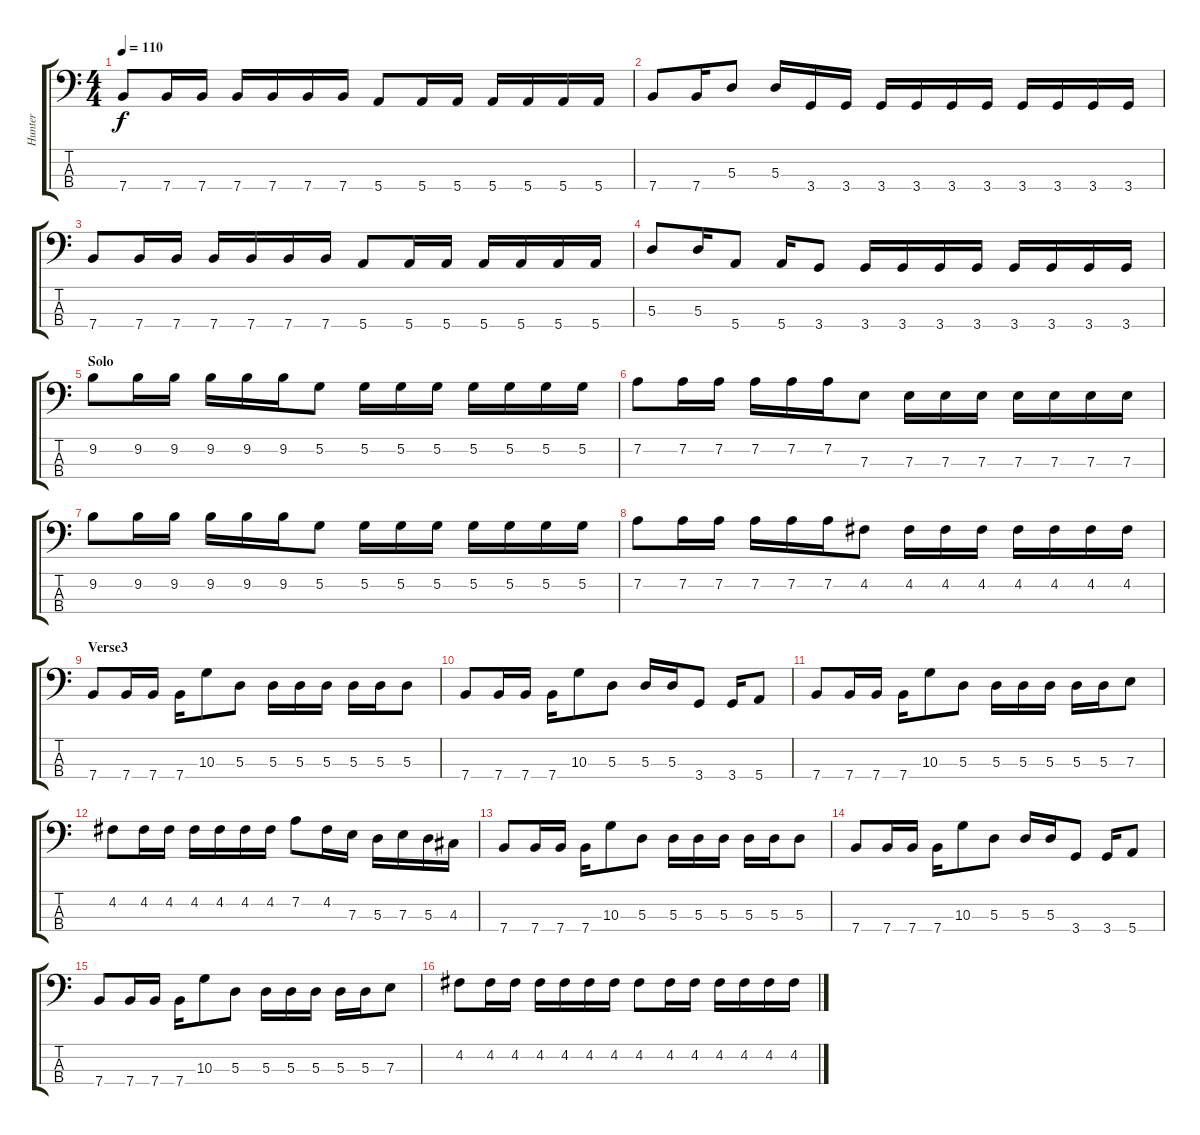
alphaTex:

\track ("Hunter" "Hunter") {instrument electricbasspick}
\staff {score tabs}
\tuning (G2 D2 A1 E1) {hide}
\ts (4 4)
\tempo 110
\clef f4
\ks c
7.4.8{dy f} 7.4.16 7.4.16 7.4.16 7.4.16 7.4.16 7.4.16 5.4.8 5.4.16 5.4.16 5.4.16 5.4.16 5.4.16 5.4.16 |
7.4.8 7.4.16 5.3.8 5.3.16 3.4.16 3.4.16 3.4.16 3.4.16 3.4.16 3.4.16 3.4.16 3.4.16 3.4.16 3.4.16 |
7.4.8 7.4.16 7.4.16 7.4.16 7.4.16 7.4.16 7.4.16 5.4.8 5.4.16 5.4.16 5.4.16 5.4.16 5.4.16 5.4.16 |
5.3.8 5.3.16 5.4.8 5.4.16 3.4.8 3.4.16 3.4.16 3.4.16 3.4.16 3.4.16 3.4.16 3.4.16 3.4.16 |
\section ("" "Solo")
9.2.8 9.2.16 9.2.16 9.2.16 9.2.16 9.2.16 5.2.8 5.2.16 5.2.16 5.2.16 5.2.16 5.2.16 5.2.16 5.2.16 |
7.2.8 7.2.16 7.2.16 7.2.16 7.2.16 7.2.16 7.3.8 7.3.16 7.3.16 7.3.16 7.3.16 7.3.16 7.3.16 7.3.16 |
9.2.8 9.2.16 9.2.16 9.2.16 9.2.16 9.2.16 5.2.8 5.2.16 5.2.16 5.2.16 5.2.16 5.2.16 5.2.16 5.2.16 |
7.2.8 7.2.16 7.2.16 7.2.16 7.2.16 7.2.16 4.2.8 4.2.16 4.2.16 4.2.16 4.2.16 4.2.16 4.2.16 4.2.16 |
\section ("" "Verse3")
7.4.8 7.4.16 7.4.16 7.4.16 10.3.8 5.3.8 5.3.16 5.3.16 5.3.16 5.3.16 5.3.16 5.3.8 |
7.4.8 7.4.16 7.4.16 7.4.16 10.3.8 5.3.8 5.3.16 5.3.16 3.4.8 3.4.16 5.4.8 |
7.4.8 7.4.16 7.4.16 7.4.16 10.3.8 5.3.8 5.3.16 5.3.16 5.3.16 5.3.16 5.3.16 7.3.8 |
4.2.8 4.2.16 4.2.16 4.2.16 4.2.16 4.2.16 4.2.16 7.2.8 4.2.16 7.3.16 5.3.16 7.3.16 5.3.16 4.3.16 |
7.4.8 7.4.16 7.4.16 7.4.16 10.3.8 5.3.8 5.3.16 5.3.16 5.3.16 5.3.16 5.3.16 5.3.8 |
7.4.8 7.4.16 7.4.16 7.4.16 10.3.8 5.3.8 5.3.16 5.3.16 3.4.8 3.4.16 5.4.8 |
7.4.8 7.4.16 7.4.16 7.4.16 10.3.8 5.3.8 5.3.16 5.3.16 5.3.16 5.3.16 5.3.16 7.3.8 |
4.2.8 4.2.16 4.2.16 4.2.16 4.2.16 4.2.16 4.2.16 4.2.8 4.2.16 4.2.16 4.2.16 4.2.16 4.2.16 4.2.16
